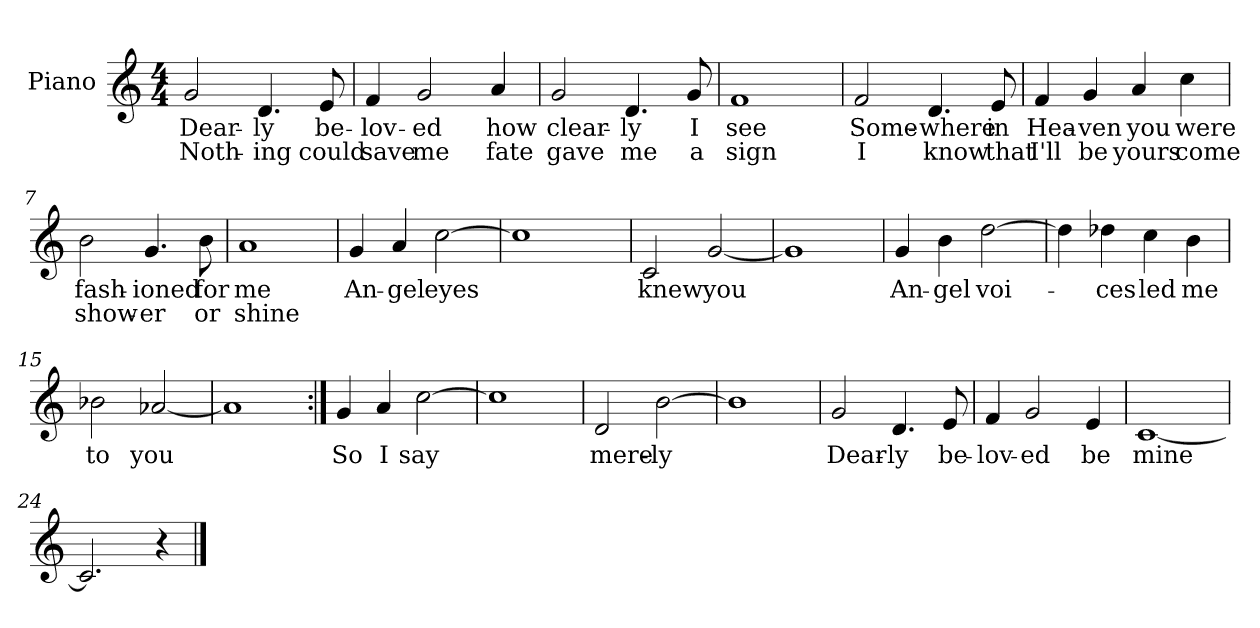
**kern	**text	**text
*part1	*part1	*part1
*staff1	*staff1	*staff1
*I"Piano	*	*
*I'Pno.	*	*
*clefG2	*	*
*k[]	*	*
*M4/4	*	*
=1	=1	=1
!	!LO:LY:b	!LO:LY:b
2g/	Dear-	Noth-
!	!LO:LY:b	!LO:LY:b
4.d/	-ly	-ing
!	!LO:LY:b	!LO:LY:b
8e/	be-	could
=2	=2	=2
!	!LO:LY:b	!LO:LY:b
4f/	-lov-	save
!	!LO:LY:b	!LO:LY:b
2g/	-ed	me
!	!LO:LY:b	!LO:LY:b
4a/	how	fate
=3	=3	=3
!	!LO:LY:b	!LO:LY:b
2g/	clear-	gave
!	!LO:LY:b	!LO:LY:b
4.d/	-ly	me
!	!LO:LY:b	!LO:LY:b
8g/	I	a
=4	=4	=4
!	!LO:LY:b	!LO:LY:b
1f	see	sign
!!LO:LB:g=z
=5	=5	=5
!	!LO:LY:b	!LO:LY:b
2f/	Some-	I
!	!LO:LY:b	!LO:LY:b
4.d/	-where	know
!	!LO:LY:b	!LO:LY:b
8e/	in	that
=6	=6	=6
!	!LO:LY:b	!LO:LY:b
4f/	Hea-	I'll
!	!LO:LY:b	!LO:LY:b
4g/	-ven	be
!	!LO:LY:b	!LO:LY:b
4a/	you	yours
!	!LO:LY:b	!LO:LY:b
4cc\	were	come
=7	=7	=7
!	!LO:LY:b	!LO:LY:b
2b\	fash-	show-
!	!LO:LY:b	!LO:LY:b
4.g/	-ioned	-er
!	!LO:LY:b	!LO:LY:b
8b\	for	or
=8	=8	=8
!	!LO:LY:b	!LO:LY:b
1a	me	shine
!!LO:LB:g=z
=9	=9	=9
!	!LO:LY:b	!
4g/	An-	.
!	!LO:LY:b	!
4a/	-gel	.
!	!LO:LY:b	!
[2cc\	eyes	.
=10	=10	=10
1cc]	.	.
=11	=11	=11
!	!LO:LY:b	!
2c/	knew	.
!	!LO:LY:b	!
[2g/	you	.
=12	=12	=12
1g]	.	.
!!LO:LB:g=z
=13	=13	=13
!	!LO:LY:b	!
4g/	An-	.
!	!LO:LY:b	!
4b\	-gel	.
!	!LO:LY:b	!
[2dd\	voi-	.
=14	=14	=14
4dd\]	.	.
!	!LO:LY:b	!
4dd-X\	-ces	.
!	!LO:LY:b	!
4cc\	led	.
!	!LO:LY:b	!
4b\	me	.
=15	=15	=15
!	!LO:LY:b	!
2b-X\	to	.
!	!LO:LY:b	!
[2a-X/	you	.
=16	=16	=16
1a-]	.	.
!!LO:LB:g=z
=17:|!	=17:|!	=17:|!
!	!LO:LY:b	!
4g/	So	.
!	!LO:LY:b	!
4a/	I	.
!	!LO:LY:b	!
[2cc\	say	.
=18	=18	=18
1cc]	.	.
=19	=19	=19
!	!LO:LY:b	!
2d/	mere-	.
!	!LO:LY:b	!
[2b\	-ly	.
=20	=20	=20
1b]	.	.
!!LO:LB:g=z
=21	=21	=21
!	!LO:LY:b	!
2g/	Dear-	.
!	!LO:LY:b	!
4.d/	-ly	.
!	!LO:LY:b	!
8e/	be-	.
=22	=22	=22
!	!LO:LY:b	!
4f/	-lov-	.
!	!LO:LY:b	!
2g/	-ed	.
!	!LO:LY:b	!
4e/	be	.
=23	=23	=23
!	!LO:LY:b	!
[1c	mine	.
=24	=24	=24
2.c/]	.	.
4r	.	.
==	==	==
*-	*-	*-
